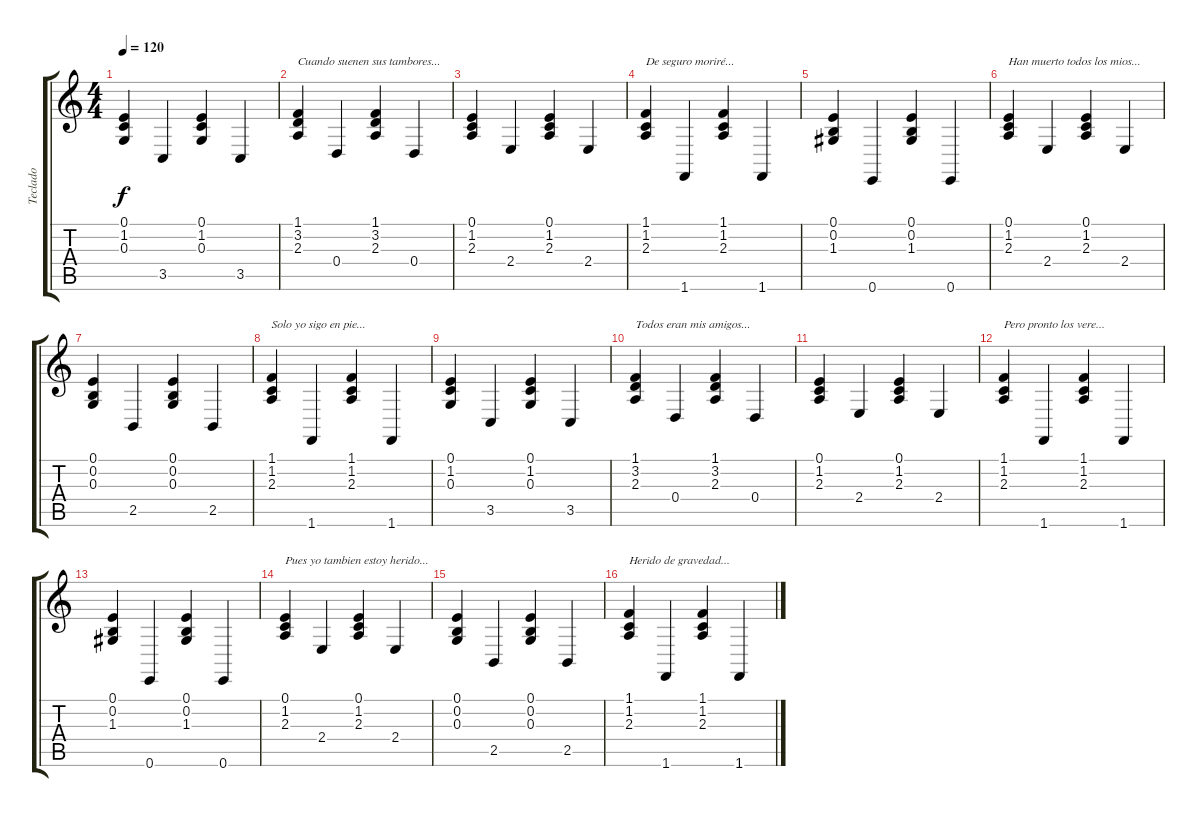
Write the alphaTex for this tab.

\track ("Teclado" "Teclado") {instrument acousticgrandpiano}
\staff {score tabs}
\tuning (E4 B3 G3 D3 A2 E2) {hide}
\ts (4 4)
\tempo 120
\clef g2
\ks c
(0.1 1.2 0.3).4{dy f} 3.5.4 (0.1 1.2 0.3).4 3.5.4 |
(1.1 3.2 2.3).4{txt "Cuando suenen sus tambores..."} 0.4.4 (1.1 3.2 2.3).4 0.4.4 |
(0.1 1.2 2.3).4 2.4.4 (0.1 1.2 2.3).4 2.4.4 |
(1.1 1.2 2.3).4{txt "De seguro moriré..."} 1.6.4 (1.1 1.2 2.3).4 1.6.4 |
(0.1 0.2 1.3).4 0.6.4 (0.1 0.2 1.3).4 0.6.4 |
(0.1 1.2 2.3).4{txt "Han muerto todos los mios..."} 2.4.4 (0.1 1.2 2.3).4 2.4.4 |
(0.1 0.2 0.3).4 2.5.4 (0.1 0.2 0.3).4 2.5.4 |
(1.1 1.2 2.3).4{txt "Solo yo sigo en pie..."} 1.6.4 (1.1 1.2 2.3).4 1.6.4 |
(0.1 1.2 0.3).4 3.5.4 (0.1 1.2 0.3).4 3.5.4 |
(1.1 3.2 2.3).4{txt "Todos eran mis amigos..."} 0.4.4 (1.1 3.2 2.3).4 0.4.4 |
(0.1 1.2 2.3).4 2.4.4 (0.1 1.2 2.3).4 2.4.4 |
(1.1 1.2 2.3).4{txt "Pero pronto los vere..."} 1.6.4 (1.1 1.2 2.3).4 1.6.4 |
(0.1 0.2 1.3).4 0.6.4 (0.1 0.2 1.3).4 0.6.4 |
(0.1 1.2 2.3).4{txt "Pues yo tambien estoy herido..."} 2.4.4 (0.1 1.2 2.3).4 2.4.4 |
(0.1 0.2 0.3).4 2.5.4 (0.1 0.2 0.3).4 2.5.4 |
(1.1 1.2 2.3).4{txt "Herido de gravedad..."} 1.6.4 (1.1 1.2 2.3).4 1.6.4
